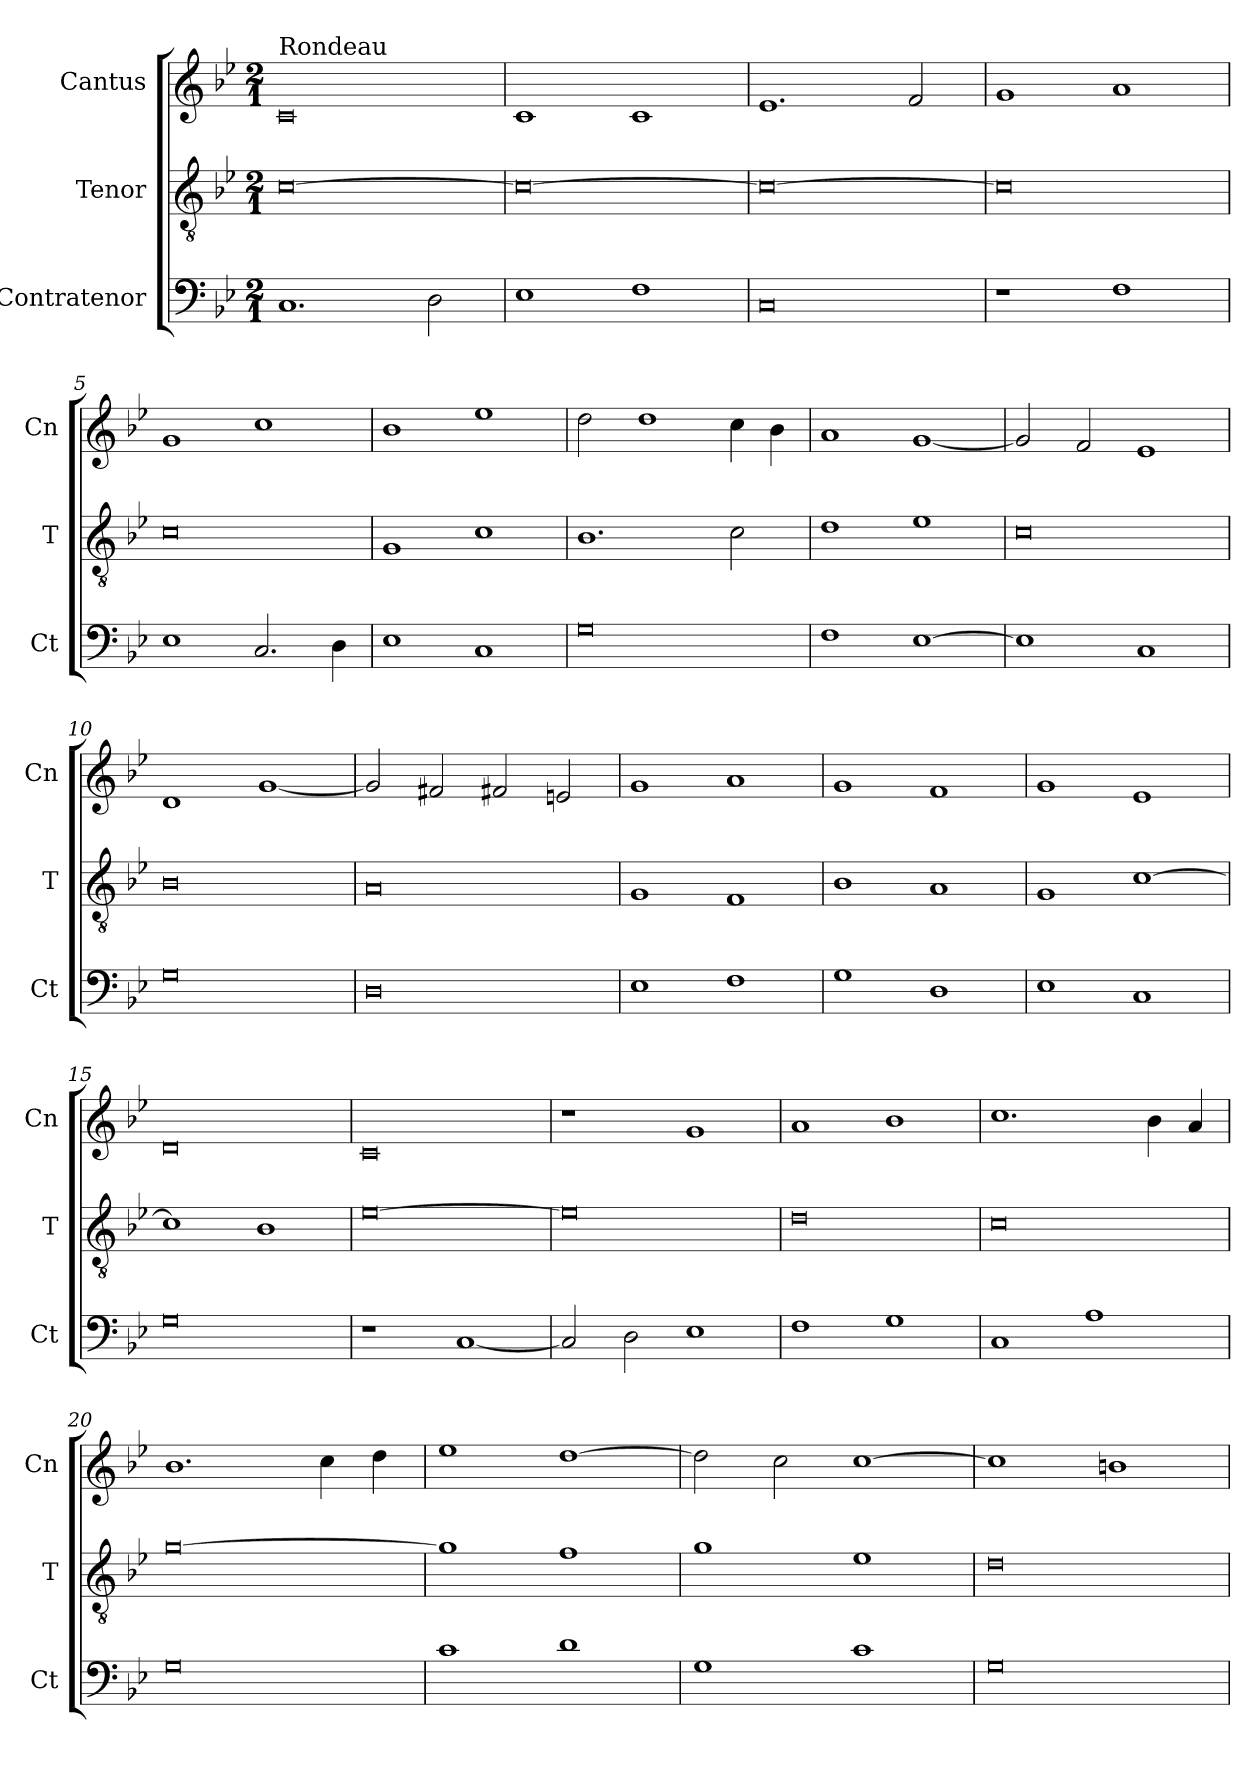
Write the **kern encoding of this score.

**kern	**kern	**kern
*part3	*part2	*part1
*staff3	*staff2	*staff1
*I"Contratenor	*I"Tenor	*I"Cantus
*I'Ct	*I'T	*I'Cn
*clefF4	*clefGv2	*clefG2
*k[b-e-]	*k[b-e-]	*k[b-e-]
*M2/1	*M2/1	*M2/1
=1	=1	=1
!	!	!LO:TX:a:t=Rondeau
1.C	[0c	0c
2D	.	.
=2	=2	=2
1E-	0c_	1c
1F	.	1c
=3	=3	=3
0C	0c_	1.e-
.	.	2f
=4	=4	=4
1r	0c]	1g
1F	.	1a
=5	=5	=5
1E-	0c	1g
2.C	.	1cc
4D	.	.
=6	=6	=6
1E-	1G	1b-
1C	1c	1ee-
=7	=7	=7
0G	1.B-	2dd
.	.	1dd
.	2c	4cc
.	.	4b-
=8	=8	=8
1F	1d	1a
[1E-	1e-	[1g
=9	=9	=9
1E-]	0c	2g]
.	.	2f
1C	.	1e-
=10	=10	=10
0G	0B-	1d
.	.	[1g
=11	=11	=11
0D	0A	2g]
.	.	2f#X
.	.	2f#X
.	.	2en
=12	=12	=12
1E-	1G	1g
1F	1F	1a
=13	=13	=13
1G	1B-	1g
1D	1A	1f
=14	=14	=14
1E-	1G	1g
1C	[1c	1e-
=15	=15	=15
0G	1c]	0d
.	1B-	.
=16	=16	=16
1r	[0e-	0c
[1C	.	.
=17	=17	=17
2C]	0e-]	1r
2D	.	.
1E-	.	1g
=18	=18	=18
1F	0d	1a
1G	.	1b-
=19	=19	=19
1C	0c	1.cc
1A	.	.
.	.	4b-
.	.	4a
=20	=20	=20
0G	[0g	1.b-
.	.	4cc
.	.	4dd
=21	=21	=21
1c	1g]	1ee-
1d	1f	[1dd
=22	=22	=22
1G	1g	2dd]
.	.	2cc
1c	1e-	[1cc
=23	=23	=23
0G	0d	1cc]
.	.	1bn
=	=	=
*-	*-	*-
